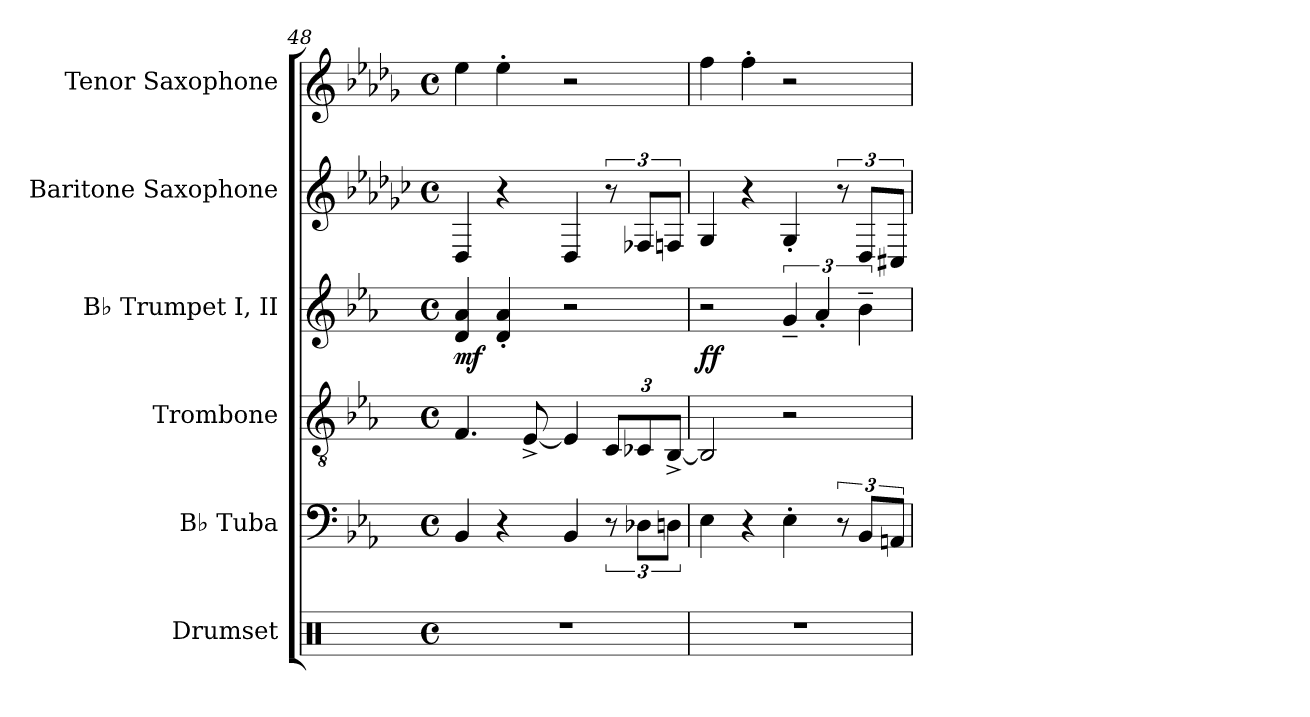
**kern	**kern	**kern	**kern	**dynam	**kern	**kern
*part6	*part5	*part4	*part3	*part3	*part2	*part1
*staff6	*staff5	*staff4	*staff3	*staff3	*staff2	*staff1
*I"Drumset	*I"B♭ Tuba	*I"Trombone	*I"B♭ Trumpet I, II	*	*I"Baritone Saxophone	*I"Tenor Saxophone
*I'D. Set	*I'B♭ Tba.	*I'Tbn.	*I'B♭ Tpt. I, II	*	*I'Bar. Sax.	*I'T. Sax.
*clefX	*clefF4	*clefGv2	*clefG2	*	*clefG2	*clefG2
*	*	*ITrd1c2	*ITrd1c2	*	*ITrd12c21	*ITrd8c14
*k[]	*k[b-e-a-]	*k[b-e-a-d-g-]	*k[b-e-a-d-g-]	*	*k[b-e-a-d-g-c-]	*k[b-e-a-d-g-]
*M4/4	*M4/4	*M4/4	*M4/4	*	*M4/4	*M4/4
*met(c)	*met(c)	*met(c)	*met(c)	*	*met(c)	*met(c)
=48	=48	=48	=48	=48	=48	=48
!	!	!	!	!LO:DY:b	!	!
1r	4BB-	4.E-	4c 4g-	mf	4DD-	4e-
.	4r	.	4c' 4g-'	.	4r	4e-'
.	.	[8D-^	.	.	.	.
.	4BB-	4D-]	2r	.	4DD-	2r
*	*	*Xbrackettup	*	*	*	*
.	12r	12BB-L	.	.	12r	.
.	12D-XL	12BB--X	.	.	12FF-XL	.
.	12DnJ	[12AA-^J	.	.	12FFnJ	.
=49	=49	=49	=49	=49	=49	=49
!	!	!	!	!LO:DY:b	!	!
1r	4E-	2AA-]	2r	ff	4GG-	4f
.	4r	.	.	.	4r	4f'
.	4E-'	2r	6f~	.	4GG-'	2r
.	.	.	6g-'	.	.	.
.	12r	.	.	.	12r	.
.	12BB-L	.	6a-~	.	12DD-L	.
.	12AAnJ	.	.	.	12CC#XJ	.
=	=	=	=	=	=	=
*-	*-	*-	*-	*-	*-	*-
